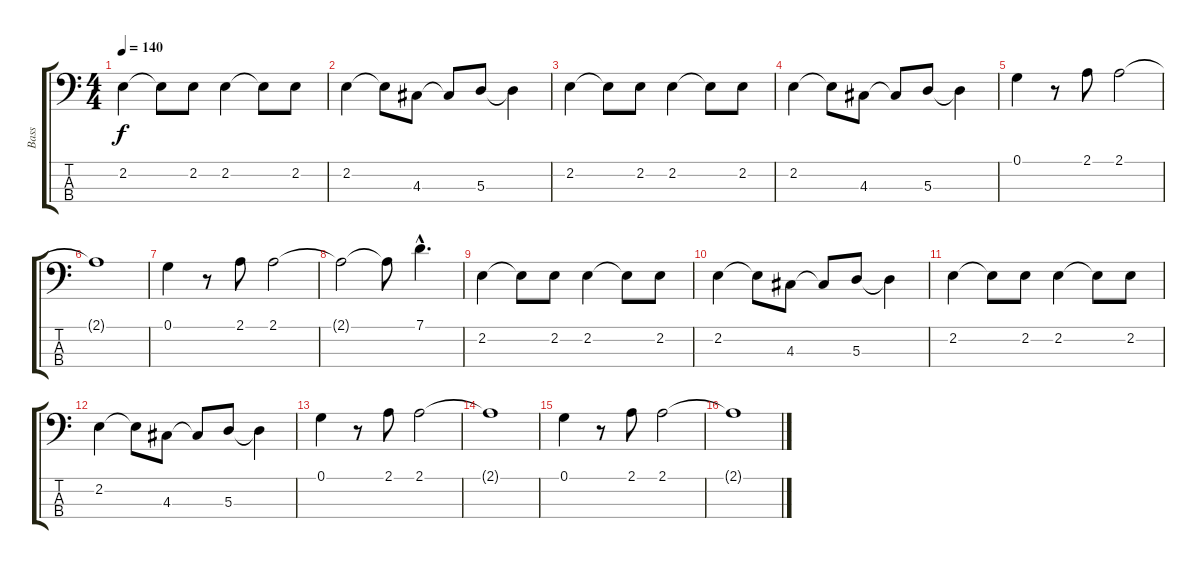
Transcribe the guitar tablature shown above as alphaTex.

\track ("Bass" "Bass") {instrument electricbassfinger}
\staff {score tabs}
\tuning (G2 D2 A1 E1) {hide}
\ts (4 4)
\tempo 140
\clef f4
\ks c
2.2.4{dy f instrument electricbassfinger} 2.2{t}.8 2.2.8 2.2.4 2.2{t}.8 2.2.8 |
2.2.4 2.2{t}.8 4.3.8 4.3{t}.8 5.3.8 5.3{t}.4 |
2.2.4 2.2{t}.8 2.2.8 2.2.4 2.2{t}.8 2.2.8 |
2.2.4 2.2{t}.8 4.3.8 4.3{t}.8 5.3.8 5.3{t}.4 |
0.1.4 r.8 2.1.8 2.1.2 |
2.1{t}.1 |
0.1.4 r.8 2.1.8 2.1.2 |
2.1{t}.2 2.1{t}.8 7.1{hac}.4{d} |
2.2.4 2.2{t}.8 2.2.8 2.2.4 2.2{t}.8 2.2.8 |
2.2.4 2.2{t}.8 4.3.8 4.3{t}.8 5.3.8 5.3{t}.4 |
2.2.4 2.2{t}.8 2.2.8 2.2.4 2.2{t}.8 2.2.8 |
2.2.4 2.2{t}.8 4.3.8 4.3{t}.8 5.3.8 5.3{t}.4 |
0.1.4 r.8 2.1.8 2.1.2 |
2.1{t}.1 |
0.1.4 r.8 2.1.8 2.1.2 |
2.1{t}.1
